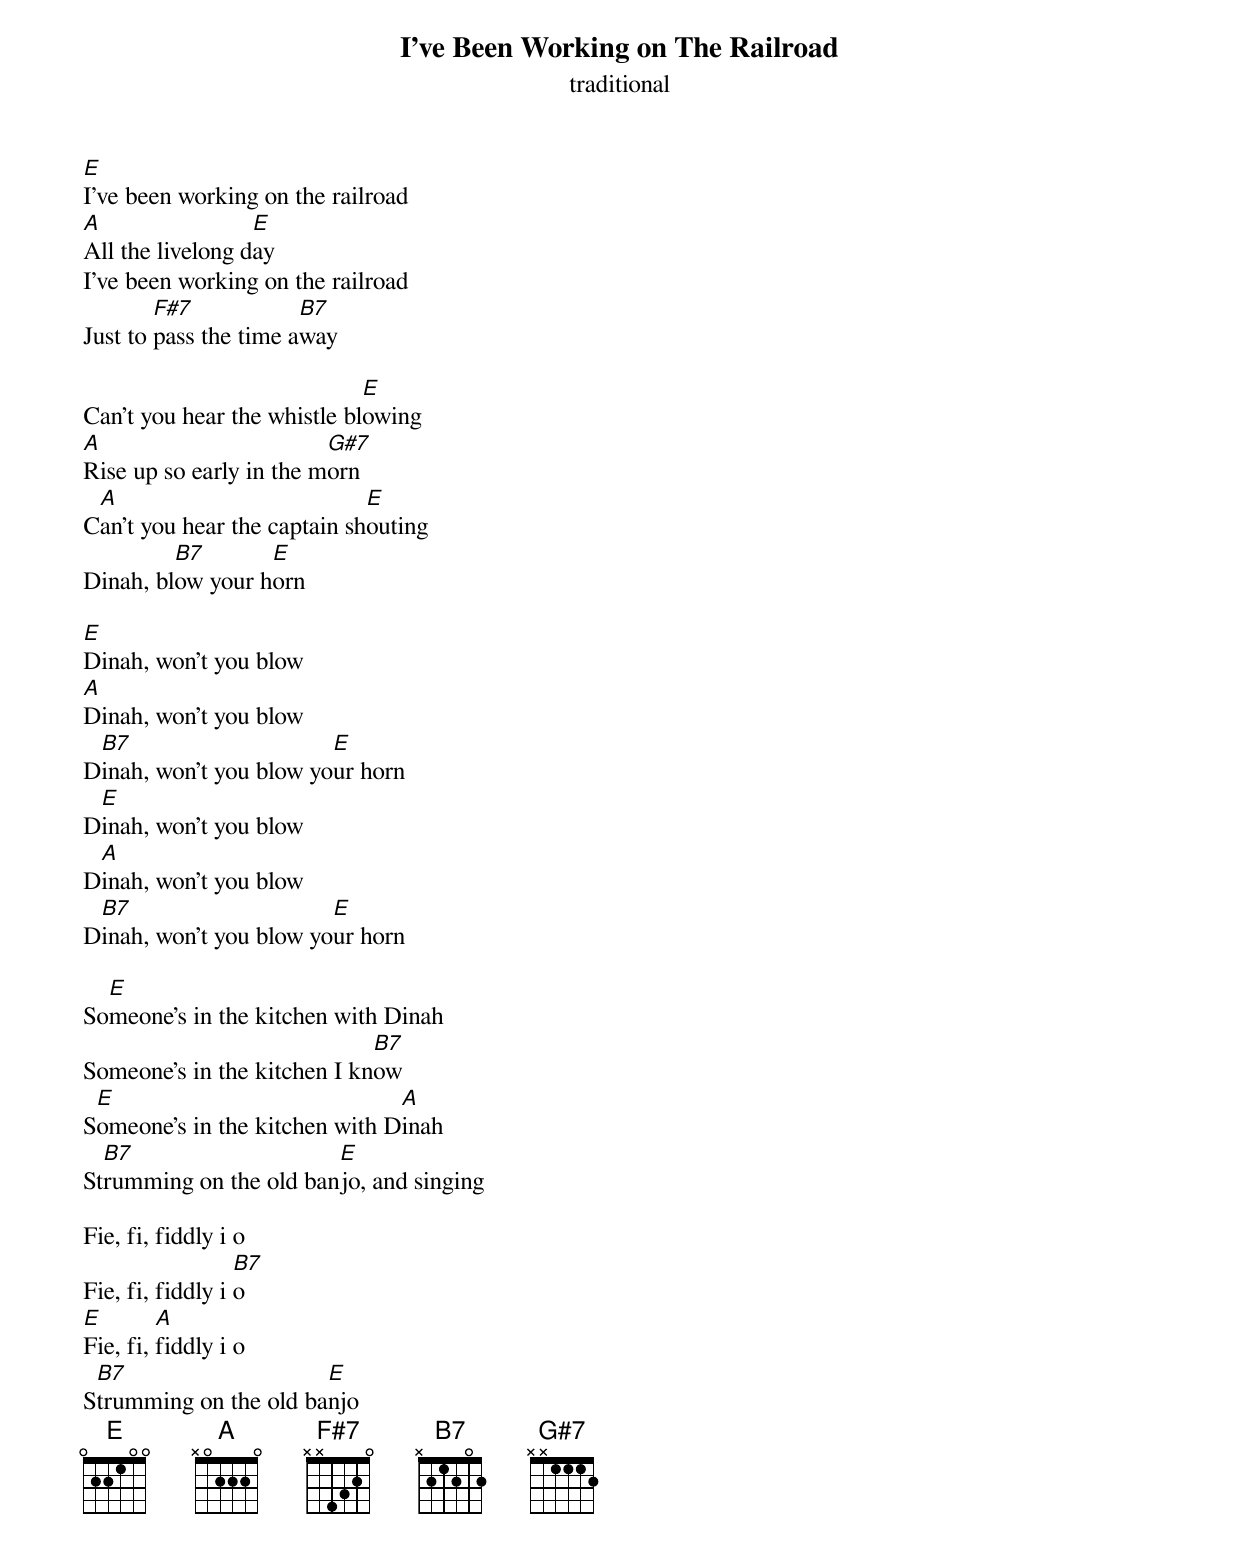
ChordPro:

{title:I've Been Working on The Railroad}
{st:traditional}

[E]I've been working on the railroad
[A]All the livelong d[E]ay
I've been working on the railroad
Just to [F#7]pass the time a[B7]way

Can't you hear the whistle bl[E]owing
[A]Rise up so early in the m[G#7]orn
C[A]an't you hear the captain sh[E]outing
Dinah, bl[B7]ow your h[E]orn

[E]Dinah, won't you blow
[A]Dinah, won't you blow
D[B7]inah, won't you blow yo[E]ur horn
D[E]inah, won't you blow
D[A]inah, won't you blow
D[B7]inah, won't you blow yo[E]ur horn

So[E]meone's in the kitchen with Dinah
Someone's in the kitchen I kn[B7]ow
S[E]omeone's in the kitchen with D[A]inah
St[B7]rumming on the old ban[E]jo, and singing

Fie, fi, fiddly i o
Fie, fi, fiddly i [B7]o
[E]Fie, fi, [A]fiddly i o
S[B7]trumming on the old ba[E]njo
